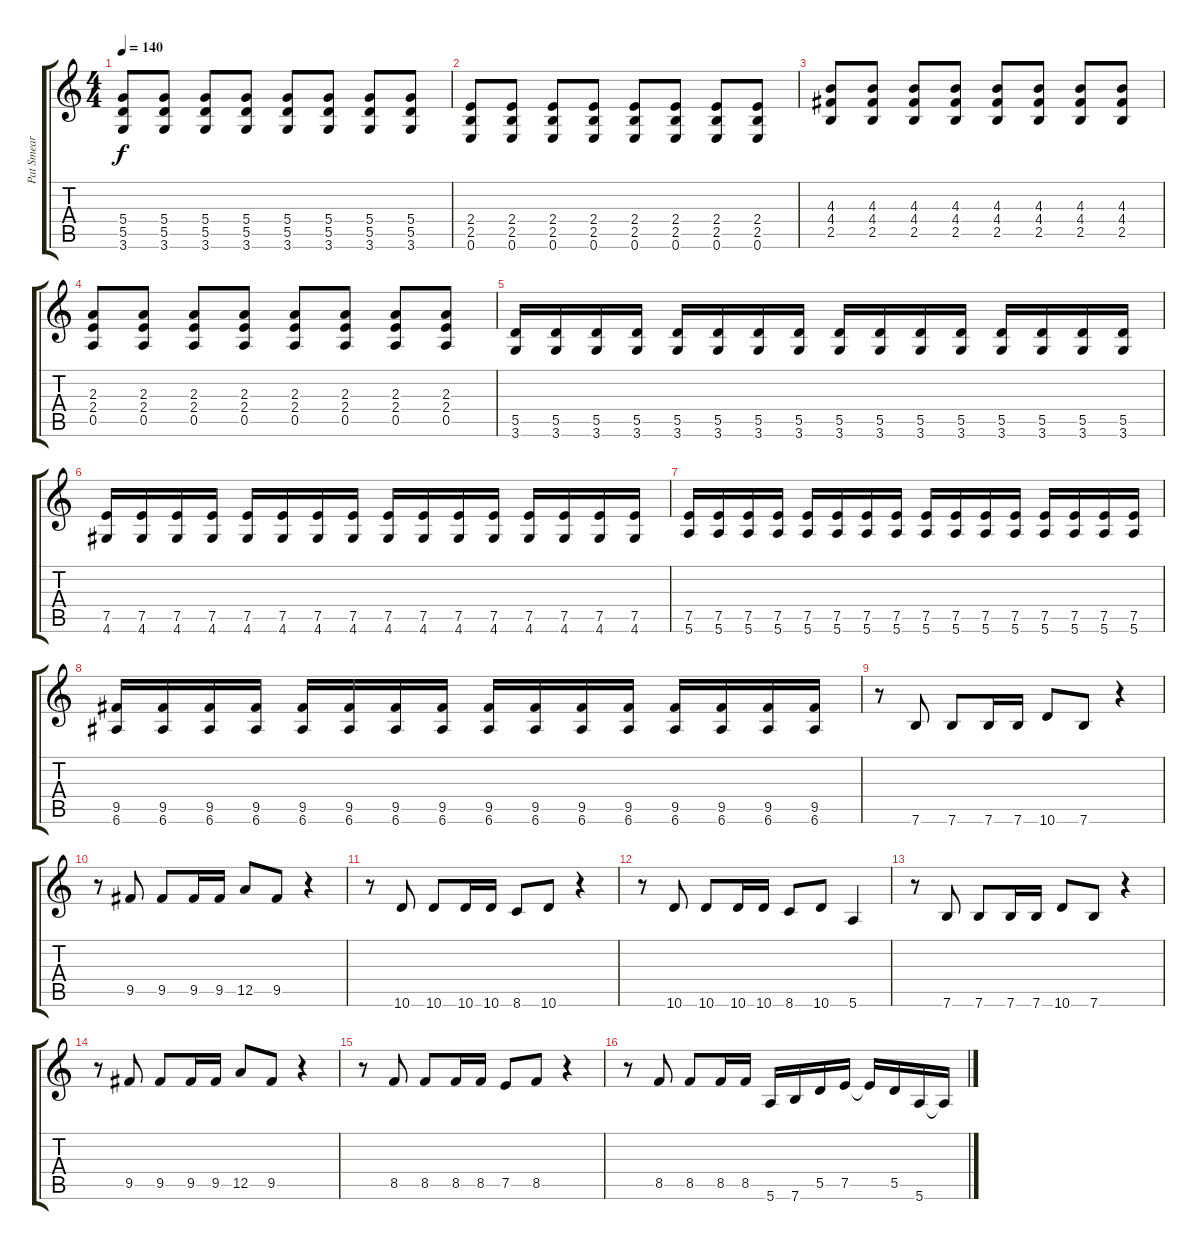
\track ("Pat Smear (Líder/Rítmica)" "Pat Smear ") {instrument overdrivenguitar}
\staff {score tabs}
\tuning (E4 B3 G3 D3 A2 E2) {hide}
\ts (4 4)
\tempo 140
\clef g2
\ks c
(5.4 5.5 3.6).8{dy f} (5.4 5.5 3.6).8 (5.4 5.5 3.6).8 (5.4 5.5 3.6).8 (5.4 5.5 3.6).8 (5.4 5.5 3.6).8 (5.4 5.5 3.6).8 (5.4 5.5 3.6).8 |
(2.4 2.5 0.6).8 (2.4 2.5 0.6).8 (2.4 2.5 0.6).8 (2.4 2.5 0.6).8 (2.4 2.5 0.6).8 (2.4 2.5 0.6).8 (2.4 2.5 0.6).8 (2.4 2.5 0.6).8 |
(4.3 4.4 2.5).8 (4.3 4.4 2.5).8 (4.3 4.4 2.5).8 (4.3 4.4 2.5).8 (4.3 4.4 2.5).8 (4.3 4.4 2.5).8 (4.3 4.4 2.5).8 (4.3 4.4 2.5).8 |
(2.3 2.4 0.5).8 (2.3 2.4 0.5).8 (2.3 2.4 0.5).8 (2.3 2.4 0.5).8 (2.3 2.4 0.5).8 (2.3 2.4 0.5).8 (2.3 2.4 0.5).8 (2.3 2.4 0.5).8 |
(5.5 3.6).16 (5.5 3.6).16 (5.5 3.6).16 (5.5 3.6).16 (5.5 3.6).16 (5.5 3.6).16 (5.5 3.6).16 (5.5 3.6).16 (5.5 3.6).16 (5.5 3.6).16 (5.5 3.6).16 (5.5 3.6).16 (5.5 3.6).16 (5.5 3.6).16 (5.5 3.6).16 (5.5 3.6).16 |
(7.5 4.6).16 (7.5 4.6).16 (7.5 4.6).16 (7.5 4.6).16 (7.5 4.6).16 (7.5 4.6).16 (7.5 4.6).16 (7.5 4.6).16 (7.5 4.6).16 (7.5 4.6).16 (7.5 4.6).16 (7.5 4.6).16 (7.5 4.6).16 (7.5 4.6).16 (7.5 4.6).16 (7.5 4.6).16 |
(7.5 5.6).16 (7.5 5.6).16 (7.5 5.6).16 (7.5 5.6).16 (7.5 5.6).16 (7.5 5.6).16 (7.5 5.6).16 (7.5 5.6).16 (7.5 5.6).16 (7.5 5.6).16 (7.5 5.6).16 (7.5 5.6).16 (7.5 5.6).16 (7.5 5.6).16 (7.5 5.6).16 (7.5 5.6).16 |
(9.5 6.6).16 (9.5 6.6).16 (9.5 6.6).16 (9.5 6.6).16 (9.5 6.6).16 (9.5 6.6).16 (9.5 6.6).16 (9.5 6.6).16 (9.5 6.6).16 (9.5 6.6).16 (9.5 6.6).16 (9.5 6.6).16 (9.5 6.6).16 (9.5 6.6).16 (9.5 6.6).16 (9.5 6.6).16 |
r.8 7.6.8 7.6.8 7.6.16 7.6.16 10.6.8 7.6.8 r.4 |
r.8 9.5.8 9.5.8 9.5.16 9.5.16 12.5.8 9.5.8 r.4 |
r.8 10.6.8 10.6.8 10.6.16 10.6.16 8.6.8 10.6.8 r.4 |
r.8 10.6.8 10.6.8 10.6.16 10.6.16 8.6.8 10.6.8 5.6.4 |
r.8 7.6.8 7.6.8 7.6.16 7.6.16 10.6.8 7.6.8 r.4 |
r.8 9.5.8 9.5.8 9.5.16 9.5.16 12.5.8 9.5.8 r.4 |
r.8 8.5.8 8.5.8 8.5.16 8.5.16 7.5.8 8.5.8 r.4 |
r.8 8.5.8 8.5.8 8.5.16 8.5.16 5.6.16 7.6.16 5.5.16 7.5.16 7.5{t}.16 5.5.16 5.6.16 5.6{t}.16
